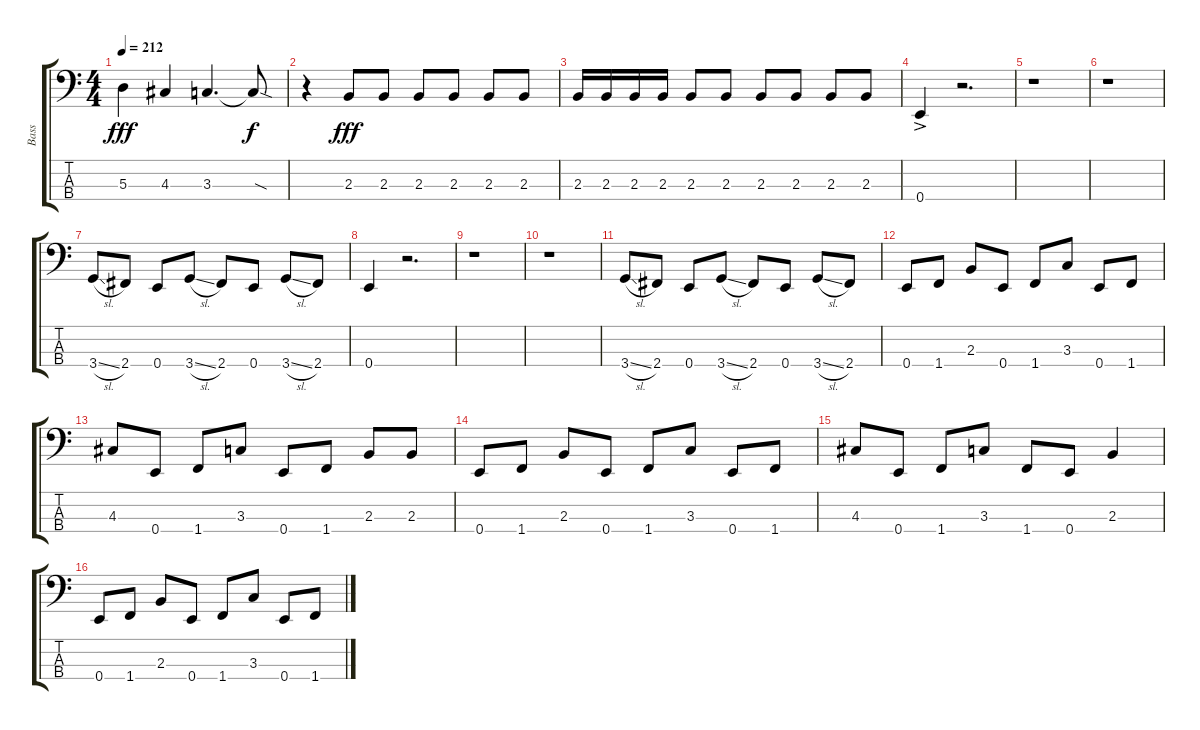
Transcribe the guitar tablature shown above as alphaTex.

\track ("Bass" "Bass") {instrument electricbassfinger}
\staff {score tabs}
\tuning (G2 D2 A1 E1) {hide}
\ts (4 4)
\tempo 212
\clef f4
\ks c
5.3.4{dy fff} 4.3.4 3.3.4{d} 3.3{sod t}.8{dy f} |
r.4{volume 12} 2.3.8{dy fff} 2.3.8 2.3.8 2.3.8 2.3.8 2.3.8 |
2.3.16 2.3.16 2.3.16 2.3.16 2.3.8 2.3.8 2.3.8 2.3.8 2.3.8 2.3.8 |
0.4{ac}.4{volume 16} r.2{d} |
r.1 |
r.1 |
3.4{sl}.8 2.4.8 0.4.8 3.4{sl}.8 2.4.8 0.4.8 3.4{sl}.8 2.4.8 |
0.4.4 r.2{d} |
r.1 |
r.1 |
3.4{sl}.8 2.4.8 0.4.8 3.4{sl}.8 2.4.8 0.4.8 3.4{sl}.8 2.4.8 |
0.4.8 1.4.8 2.3.8 0.4.8 1.4.8 3.3.8 0.4.8 1.4.8 |
4.3.8 0.4.8 1.4.8 3.3.8 0.4.8 1.4.8 2.3.8 2.3.8 |
0.4.8 1.4.8 2.3.8 0.4.8 1.4.8 3.3.8 0.4.8 1.4.8 |
4.3.8 0.4.8 1.4.8 3.3.8 1.4.8 0.4.8 2.3.4 |
0.4.8 1.4.8 2.3.8 0.4.8 1.4.8 3.3.8 0.4.8 1.4.8
